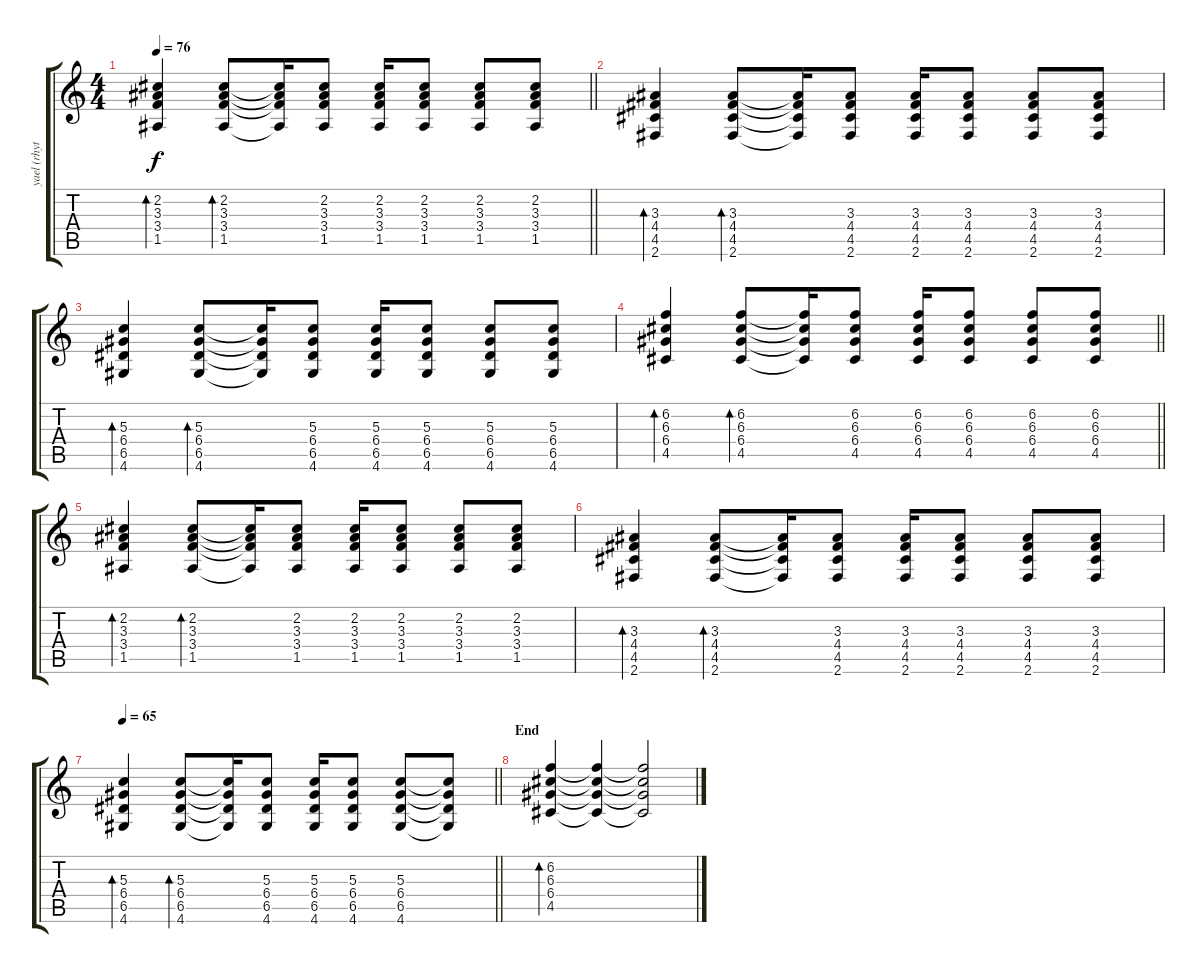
\track ("yael (rhythm)" "yael (rhyt") {instrument acousticguitarsteel}
\staff {score tabs}
\tuning (E4 B3 G3 D3 A2 E2) {hide}
\ts (4 4)
\tempo 76
\clef g2
\barLineRight lightlight
\ks c
(2.2 3.3 3.4 1.5).4{bd 60 dy f} (2.2 3.3 3.4 1.5).8{bd 60} (2.2{t} 3.3{t} 3.4{t} 1.5{t}).16 (2.2 3.3 3.4 1.5).8 (2.2 3.3 3.4 1.5).16 (2.2 3.3 3.4 1.5).8 (2.2 3.3 3.4 1.5).8 (2.2 3.3 3.4 1.5).8 |
(3.3 4.4 4.5 2.6).4{bd 60} (3.3 4.4 4.5 2.6).8{bd 60} (3.3{t} 4.4{t} 4.5{t} 2.6{t}).16 (3.3 4.4 4.5 2.6).8 (3.3 4.4 4.5 2.6).16 (3.3 4.4 4.5 2.6).8 (3.3 4.4 4.5 2.6).8 (3.3 4.4 4.5 2.6).8 |
(5.3 6.4 6.5 4.6).4{bd 60} (5.3 6.4 6.5 4.6).8{bd 60} (5.3{t} 6.4{t} 6.5{t} 4.6{t}).16 (5.3 6.4 6.5 4.6).8 (5.3 6.4 6.5 4.6).16 (5.3 6.4 6.5 4.6).8 (5.3 6.4 6.5 4.6).8 (5.3 6.4 6.5 4.6).8 |
\barLineRight lightlight
(6.2 6.3 6.4 4.5).4{bd 60} (6.2 6.3 6.4 4.5).8{bd 60} (6.2{t} 6.3{t} 6.4{t} 4.5{t}).16 (6.2 6.3 6.4 4.5).8 (6.2 6.3 6.4 4.5).16 (6.2 6.3 6.4 4.5).8 (6.2 6.3 6.4 4.5).8 (6.2 6.3 6.4 4.5).8 |
(2.2 3.3 3.4 1.5).4{bd 60} (2.2 3.3 3.4 1.5).8{bd 60} (2.2{t} 3.3{t} 3.4{t} 1.5{t}).16 (2.2 3.3 3.4 1.5).8 (2.2 3.3 3.4 1.5).16 (2.2 3.3 3.4 1.5).8 (2.2 3.3 3.4 1.5).8 (2.2 3.3 3.4 1.5).8 |
(3.3 4.4 4.5 2.6).4{bd 60} (3.3 4.4 4.5 2.6).8{bd 60} (3.3{t} 4.4{t} 4.5{t} 2.6{t}).16 (3.3 4.4 4.5 2.6).8 (3.3 4.4 4.5 2.6).16 (3.3 4.4 4.5 2.6).8 (3.3 4.4 4.5 2.6).8 (3.3 4.4 4.5 2.6).8 |
\tempo 65
\barLineRight lightlight
(5.3 6.4 6.5 4.6).4{bd 60} (5.3 6.4 6.5 4.6).8{bd 60} (5.3{t} 6.4{t} 6.5{t} 4.6{t}).16 (5.3 6.4 6.5 4.6).8 (5.3 6.4 6.5 4.6).16 (5.3 6.4 6.5 4.6).8 (5.3 6.4 6.5 4.6).8 (5.3{t} 6.4{t} 6.5{t} 4.6{t}).8 |
\section ("" "End")
(6.2 6.3 6.4 4.5).4{bd 60 volume 5} (6.2{t} 6.3{t} 6.4{t} 4.5{t}).4 (6.2{t} 6.3{t} 6.4{t} 4.5{t}).2
